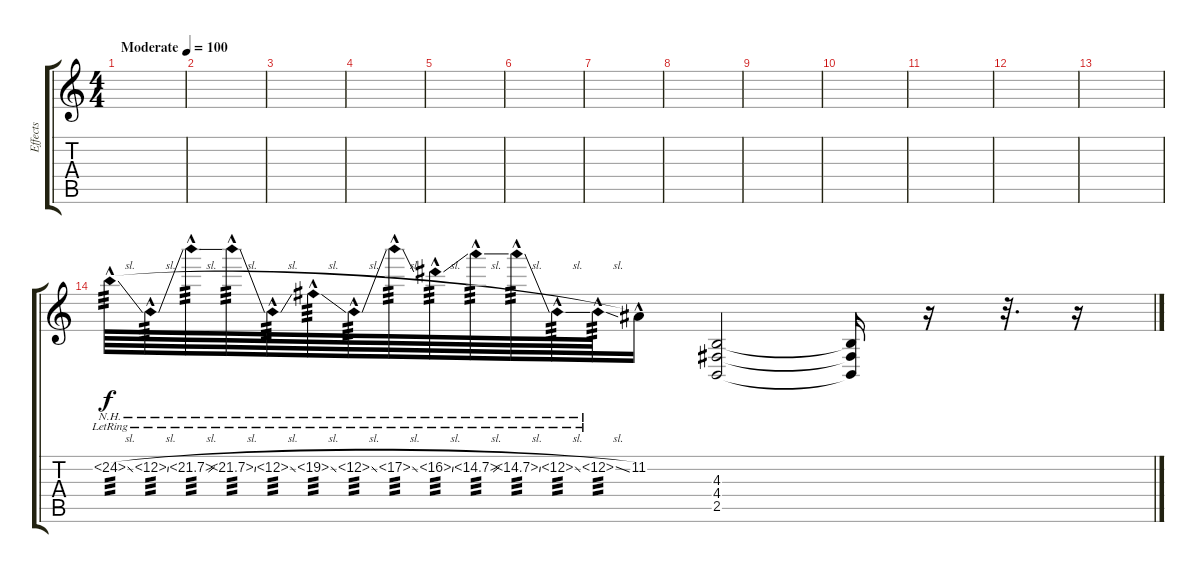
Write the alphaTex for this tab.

\track ("Effects" "Effects") {instrument guitarfretnoise}
\staff {score tabs}
\tuning (E4 B3 G3 D3 A2 E2) {hide}
\ts (4 4)
\tempo (100 "Moderate")
\clef g2
\ks c
|
|
|
|
|
|
|
|
|
|
|
|
|
24.2{nh sl hac lr}.64{tp 3} 23.2{nh sl hac lr}.64{tp 3} 22.2{nh sl hac lr}.64{tp 3} 21.2{nh sl hac lr}.64{tp 3} 20.2{nh sl hac lr}.64{tp 3} 19.2{nh sl hac lr}.64{tp 3} 18.2{nh sl hac lr}.64{tp 3} 17.2{nh sl hac lr}.64{tp 3} 16.2{nh sl hac lr}.64{tp 3} 15.2{nh sl hac lr}.64{tp 3} 14.2{nh sl hac lr}.64{tp 3} 13.2{nh sl hac lr}.64{tp 3} 12.2{nh sl hac lr}.64{tp 3} 11.2{hac}.16 (4.3 4.4 2.5).2{dy f} (4.3{t} 4.4{t} 2.5{t}).16 r.16 r.32{d} r.16
